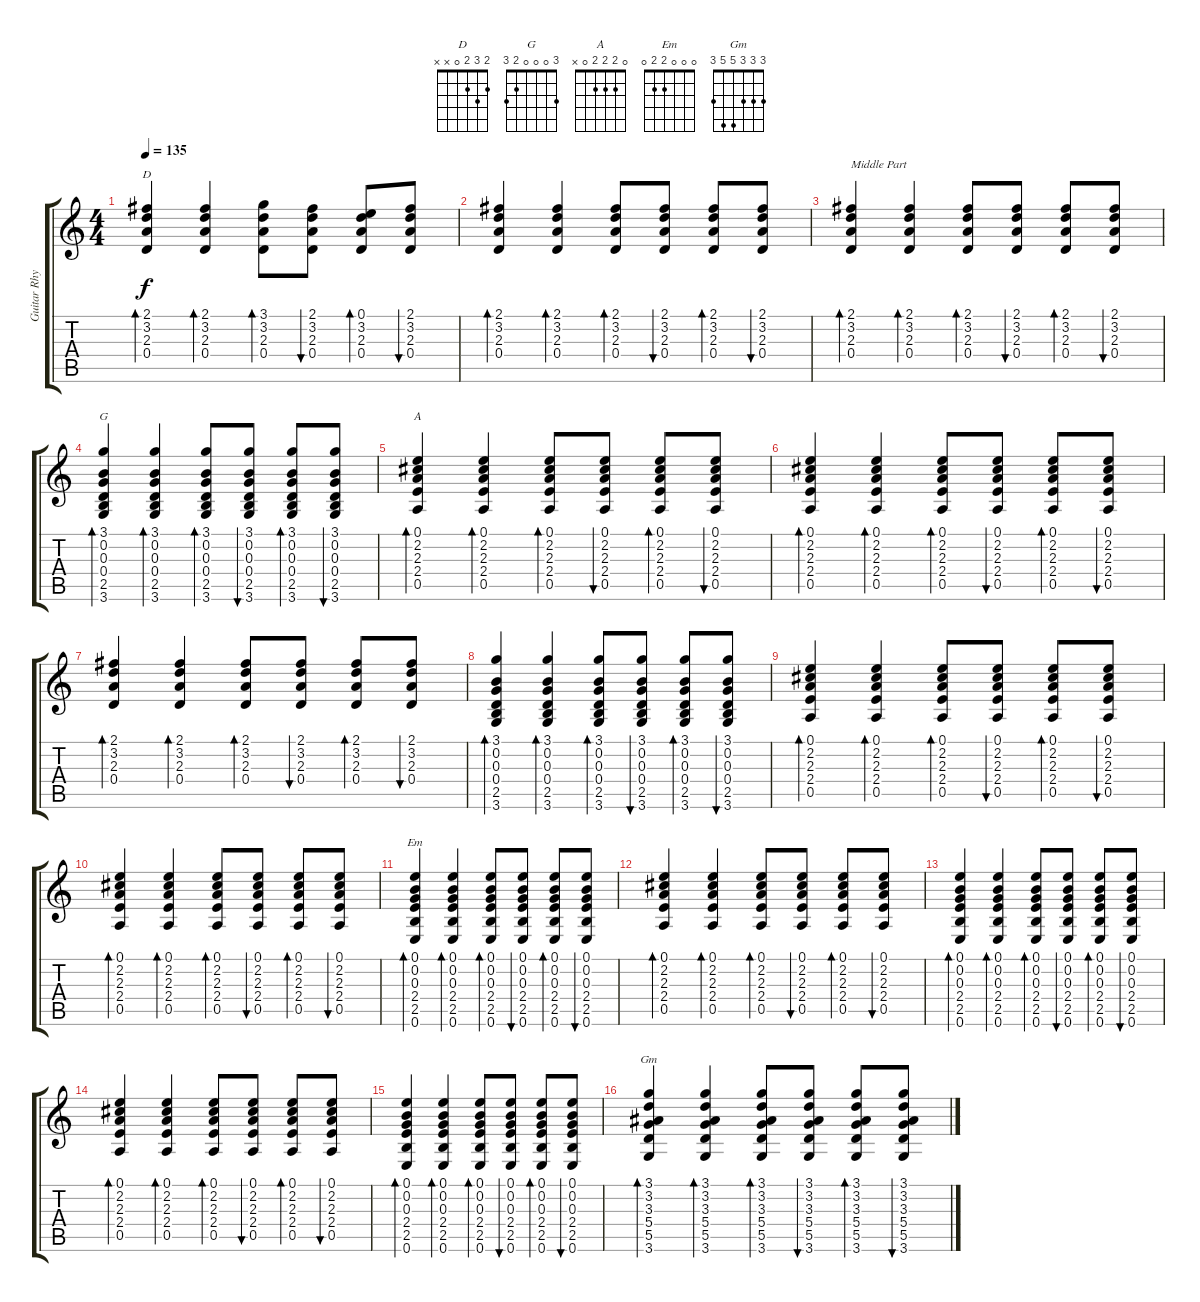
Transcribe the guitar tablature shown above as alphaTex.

\track ("Guitar Rhythm" "Guitar Rhy") {instrument electricguitarclean}
\staff {score tabs}
\tuning (E4 B3 G3 D3 A2 E2) {hide}
\chord ("D" 2 3 2 0 x x)
\chord ("G" 3 0 0 0 2 3)
\chord ("A" 0 2 2 2 0 x)
\chord ("Em" 0 0 0 2 2 0)
\chord ("Gm" 3 3 3 5 5 3)
\ts (4 4)
\tempo 135
\clef g2
\ks c
(2.1 3.2 2.3 0.4).4{bd 60 ch "D" dy f} (2.1 3.2 2.3 0.4).4{bd 60} (3.1 3.2 2.3 0.4).8{bd 60} (2.1 3.2 2.3 0.4).8{bu 60} (0.1 3.2 2.3 0.4).8{bd 60} (2.1 3.2 2.3 0.4).8{bu 60} |
(2.1 3.2 2.3 0.4).4{bd 60} (2.1 3.2 2.3 0.4).4{bd 60} (2.1 3.2 2.3 0.4).8{bd 60} (2.1 3.2 2.3 0.4).8{bu 60} (2.1 3.2 2.3 0.4).8{bd 60} (2.1 3.2 2.3 0.4).8{bu 60} |
(2.1 3.2 2.3 0.4).4{bd 60 txt "Middle Part"} (2.1 3.2 2.3 0.4).4{bd 60} (2.1 3.2 2.3 0.4).8{bd 60} (2.1 3.2 2.3 0.4).8{bu 60} (2.1 3.2 2.3 0.4).8{bd 60} (2.1 3.2 2.3 0.4).8{bu 60} |
(3.1 0.2 0.3 0.4 2.5 3.6).4{bd 60 ch "G"} (3.1 0.2 0.3 0.4 2.5 3.6).4{bd 60} (3.1 0.2 0.3 0.4 2.5 3.6).8{bd 60} (3.1 0.2 0.3 0.4 2.5 3.6).8{bu 60} (3.1 0.2 0.3 0.4 2.5 3.6).8{bd 60} (3.1 0.2 0.3 0.4 2.5 3.6).8{bu 60} |
(0.1 2.2 2.3 2.4 0.5).4{bd 60 ch "A"} (0.1 2.2 2.3 2.4 0.5).4{bd 60} (0.1 2.2 2.3 2.4 0.5).8{bd 60} (0.1 2.2 2.3 2.4 0.5).8{bu 60} (0.1 2.2 2.3 2.4 0.5).8{bd 60} (0.1 2.2 2.3 2.4 0.5).8{bu 60} |
(0.1 2.2 2.3 2.4 0.5).4{bd 60} (0.1 2.2 2.3 2.4 0.5).4{bd 60} (0.1 2.2 2.3 2.4 0.5).8{bd 60} (0.1 2.2 2.3 2.4 0.5).8{bu 60} (0.1 2.2 2.3 2.4 0.5).8{bd 60} (0.1 2.2 2.3 2.4 0.5).8{bu 60} |
(2.1 3.2 2.3 0.4).4{bd 60} (2.1 3.2 2.3 0.4).4{bd 60} (2.1 3.2 2.3 0.4).8{bd 60} (2.1 3.2 2.3 0.4).8{bu 60} (2.1 3.2 2.3 0.4).8{bd 60} (2.1 3.2 2.3 0.4).8{bu 60} |
(3.1 0.2 0.3 0.4 2.5 3.6).4{bd 60} (3.1 0.2 0.3 0.4 2.5 3.6).4{bd 60} (3.1 0.2 0.3 0.4 2.5 3.6).8{bd 60} (3.1 0.2 0.3 0.4 2.5 3.6).8{bu 60} (3.1 0.2 0.3 0.4 2.5 3.6).8{bd 60} (3.1 0.2 0.3 0.4 2.5 3.6).8{bu 60} |
(0.1 2.2 2.3 2.4 0.5).4{bd 60} (0.1 2.2 2.3 2.4 0.5).4{bd 60} (0.1 2.2 2.3 2.4 0.5).8{bd 60} (0.1 2.2 2.3 2.4 0.5).8{bu 60} (0.1 2.2 2.3 2.4 0.5).8{bd 60} (0.1 2.2 2.3 2.4 0.5).8{bu 60} |
(0.1 2.2 2.3 2.4 0.5).4{bd 60} (0.1 2.2 2.3 2.4 0.5).4{bd 60} (0.1 2.2 2.3 2.4 0.5).8{bd 60} (0.1 2.2 2.3 2.4 0.5).8{bu 60} (0.1 2.2 2.3 2.4 0.5).8{bd 60} (0.1 2.2 2.3 2.4 0.5).8{bu 60} |
(0.1 0.2 0.3 2.4 2.5 0.6).4{bd 60 ch "Em"} (0.1 0.2 0.3 2.4 2.5 0.6).4{bd 60} (0.1 0.2 0.3 2.4 2.5 0.6).8{bd 60} (0.1 0.2 0.3 2.4 2.5 0.6).8{bu 60} (0.1 0.2 0.3 2.4 2.5 0.6).8{bd 60} (0.1 0.2 0.3 2.4 2.5 0.6).8{bu 60} |
(0.1 2.2 2.3 2.4 0.5).4{bd 60} (0.1 2.2 2.3 2.4 0.5).4{bd 60} (0.1 2.2 2.3 2.4 0.5).8{bd 60} (0.1 2.2 2.3 2.4 0.5).8{bu 60} (0.1 2.2 2.3 2.4 0.5).8{bd 60} (0.1 2.2 2.3 2.4 0.5).8{bu 60} |
(0.1 0.2 0.3 2.4 2.5 0.6).4{bd 60} (0.1 0.2 0.3 2.4 2.5 0.6).4{bd 60} (0.1 0.2 0.3 2.4 2.5 0.6).8{bd 60} (0.1 0.2 0.3 2.4 2.5 0.6).8{bu 60} (0.1 0.2 0.3 2.4 2.5 0.6).8{bd 60} (0.1 0.2 0.3 2.4 2.5 0.6).8{bu 60} |
(0.1 2.2 2.3 2.4 0.5).4{bd 60} (0.1 2.2 2.3 2.4 0.5).4{bd 60} (0.1 2.2 2.3 2.4 0.5).8{bd 60} (0.1 2.2 2.3 2.4 0.5).8{bu 60} (0.1 2.2 2.3 2.4 0.5).8{bd 60} (0.1 2.2 2.3 2.4 0.5).8{bu 60} |
(0.1 0.2 0.3 2.4 2.5 0.6).4{bd 60} (0.1 0.2 0.3 2.4 2.5 0.6).4{bd 60} (0.1 0.2 0.3 2.4 2.5 0.6).8{bd 60} (0.1 0.2 0.3 2.4 2.5 0.6).8{bu 60} (0.1 0.2 0.3 2.4 2.5 0.6).8{bd 60} (0.1 0.2 0.3 2.4 2.5 0.6).8{bu 60} |
(3.1 3.2 3.3 5.4 5.5 3.6).4{bd 60 ch "Gm"} (3.1 3.2 3.3 5.4 5.5 3.6).4{bd 60} (3.1 3.2 3.3 5.4 5.5 3.6).8{bd 60} (3.1 3.2 3.3 5.4 5.5 3.6).8{bu 60} (3.1 3.2 3.3 5.4 5.5 3.6).8{bd 60} (3.1 3.2 3.3 5.4 5.5 3.6).8{bu 60}
